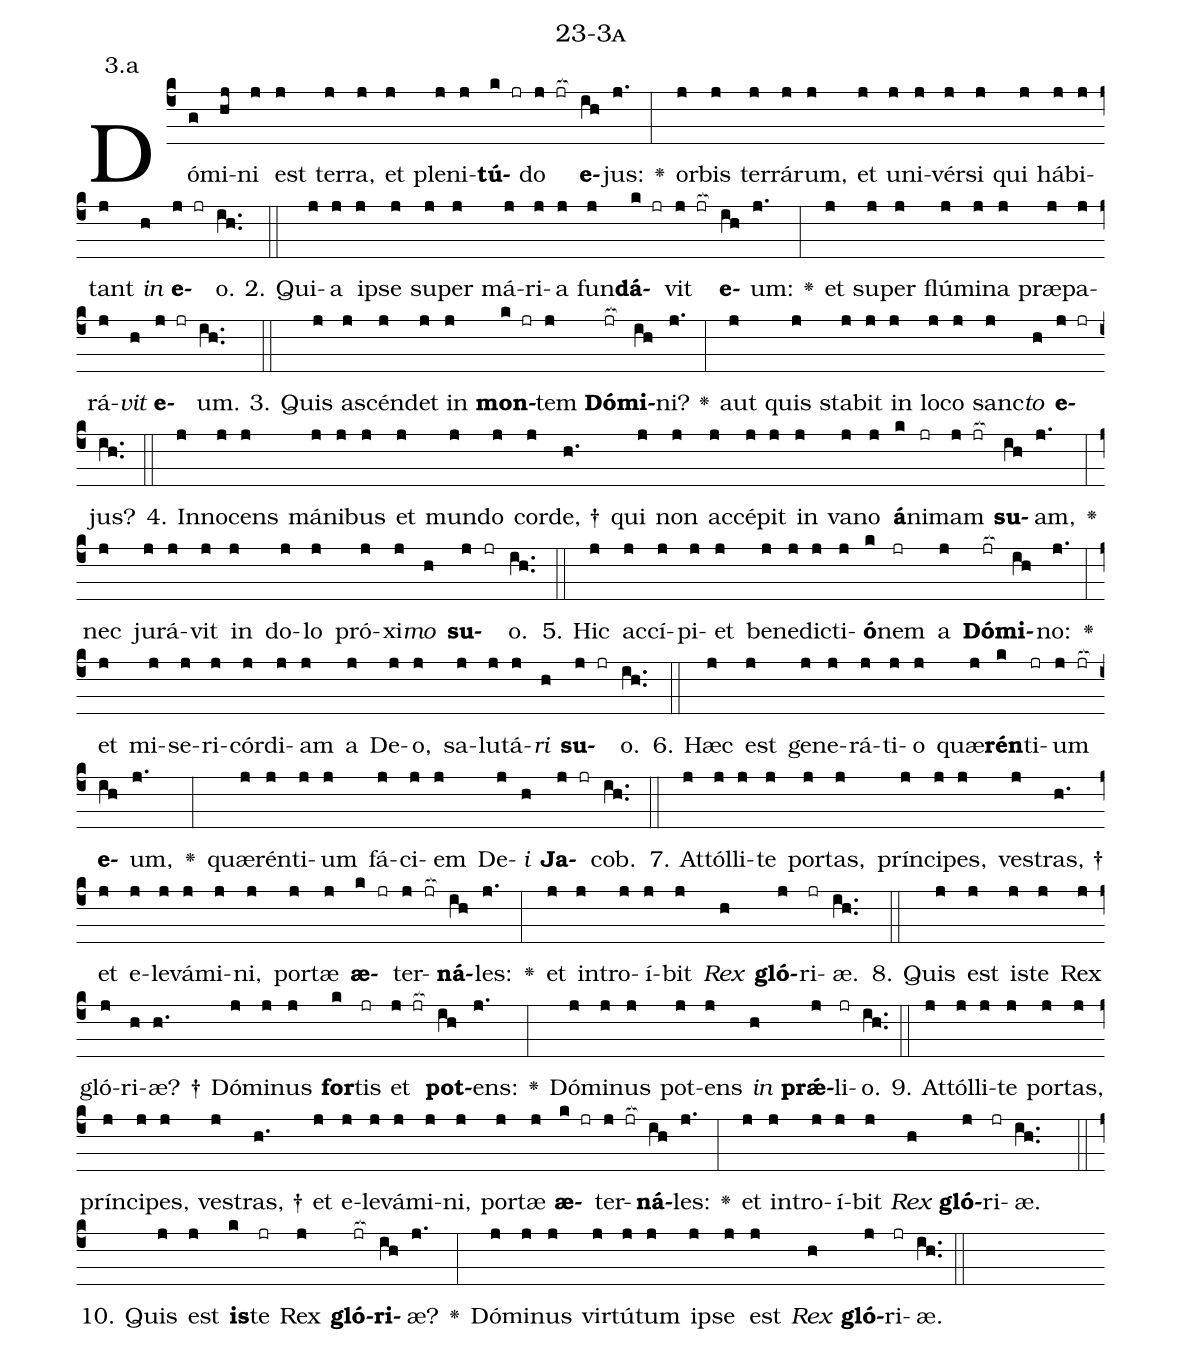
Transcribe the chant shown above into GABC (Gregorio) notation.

name: 23-3a;
annotation: 3.a;
%%
(c4)Dó(g)mi(hj)ni(j) est(j) ter(j)ra,(j) et(j) ple(j)ni(j)<b>tú</b>(k jr)do(j jr[ocb:1{]) <b>e</b>(ih[ocb:0}])jus:(j.) <v>\greheightstar</v>(:) or(j)bis(j) ter(j)rá(j)rum,(j) et(j) u(j)ni(j)vér(j)si(j) qui(j) há(j)bi(j)tant(j) <i>in</i>(h) <b>e</b>(j jr)o.(ih..) (::)
2. Qui(j)a(j) ip(j)se(j) su(j)per(j) má(j)ri(j)a(j) fun(j)<b>dá</b>(k jr)vit(j jr[ocb:1{]) <b>e</b>(ih[ocb:0}])um:(j.) <v>\greheightstar</v>(:) et(j) su(j)per(j) flú(j)mi(j)na(j) præ(j)pa(j)rá(j)<i>vit</i>(h) <b>e</b>(j jr)um.(ih..) (::)
3. Quis(j) a(j)scén(j)det(j) in(j) <b>mon</b>(k jr)tem(j) <b>Dó</b>(jr[ocb:1{])<b>mi</b>(ih[ocb:0}])ni?(j.) <v>\greheightstar</v>(:) aut(j) quis(j) sta(j)bit(j) in(j) lo(j)co(j) sanc(j)<i>to</i>(h) <b>e</b>(j jr)jus?(ih..) (::)
4. In(j)no(j)cens(j) má(j)ni(j)bus(j) et(j) mun(j)do(j) cor(j)de, †(h.) qui(j) non(j) ac(j)cé(j)pit(j) in(j) va(j)no(j) <b>á</b>(k)ni(jr)mam(j jr[ocb:1{]) <b>su</b>(ih[ocb:0}])am,(j.) <v>\greheightstar</v>(:) nec(j) ju(j)rá(j)vit(j) in(j) do(j)lo(j) pró(j)xi(j)<i>mo</i>(h) <b>su</b>(j jr)o.(ih..) (::)
5. Hic(j) ac(j)cí(j)pi(j)et(j) be(j)ne(j)dic(j)ti(j)<b>ó</b>(k)nem(jr) a(j) <b>Dó</b>(jr[ocb:1{])<b>mi</b>(ih[ocb:0}])no:(j.) <v>\greheightstar</v>(:) et(j) mi(j)se(j)ri(j)cór(j)di(j)am(j) a(j) De(j)o,(j) sa(j)lu(j)tá(j)<i>ri</i>(h) <b>su</b>(j jr)o.(ih..) (::)
6. Hæc(j) est(j) ge(j)ne(j)rá(j)ti(j)o(j) quæ(j)<b>rén</b>(k)ti(jr)um(j jr[ocb:1{]) <b>e</b>(ih[ocb:0}])um,(j.) <v>\greheightstar</v>(:) quæ(j)rén(j)ti(j)um(j) fá(j)ci(j)em(j) De(j)<i>i</i>(h) <b>Ja</b>(j jr)cob.(ih..) (::)
7. At(j)tól(j)li(j)te(j) por(j)tas,(j) prín(j)ci(j)pes,(j) ves(j)tras, †(h.) et(j) e(j)le(j)vá(j)mi(j)ni,(j) por(j)tæ(j) <b>æ</b>(k jr)ter(j jr[ocb:1{])<b>ná</b>(ih[ocb:0}])les:(j.) <v>\greheightstar</v>(:) et(j) in(j)tro(j)í(j)bit(j) <i>Rex</i>(h) <b>gló</b>(j)ri(jr)æ.(ih..) (::)
8. Quis(j) est(j) is(j)te(j) Rex(j) gló(j)ri(h)æ? †(h.) Dó(j)mi(j)nus(j) <b>for</b>(k)tis(jr) et(j jr[ocb:1{]) <b>pot</b>(ih[ocb:0}])ens:(j.) <v>\greheightstar</v>(:) Dó(j)mi(j)nus(j) pot(j)ens(j) <i>in</i>(h) <b>prǽ</b>(j)li(jr)o.(ih..) (::)
9. At(j)tól(j)li(j)te(j) por(j)tas,(j) prín(j)ci(j)pes,(j) ves(j)tras, †(h.) et(j) e(j)le(j)vá(j)mi(j)ni,(j) por(j)tæ(j) <b>æ</b>(k jr)ter(j jr[ocb:1{])<b>ná</b>(ih[ocb:0}])les:(j.) <v>\greheightstar</v>(:) et(j) in(j)tro(j)í(j)bit(j) <i>Rex</i>(h) <b>gló</b>(j)ri(jr)æ.(ih..) (::)
10. Quis(j) est(j) <b>is</b>(k)te(jr) Rex(j) <b>gló</b>(jr[ocb:1{])<b>ri</b>(ih[ocb:0}])æ?(j.) <v>\greheightstar</v>(:) Dó(j)mi(j)nus(j) vir(j)tú(j)tum(j) ip(j)se(j) est(j) <i>Rex</i>(h) <b>gló</b>(j)ri(jr)æ.(ih..) (::)
